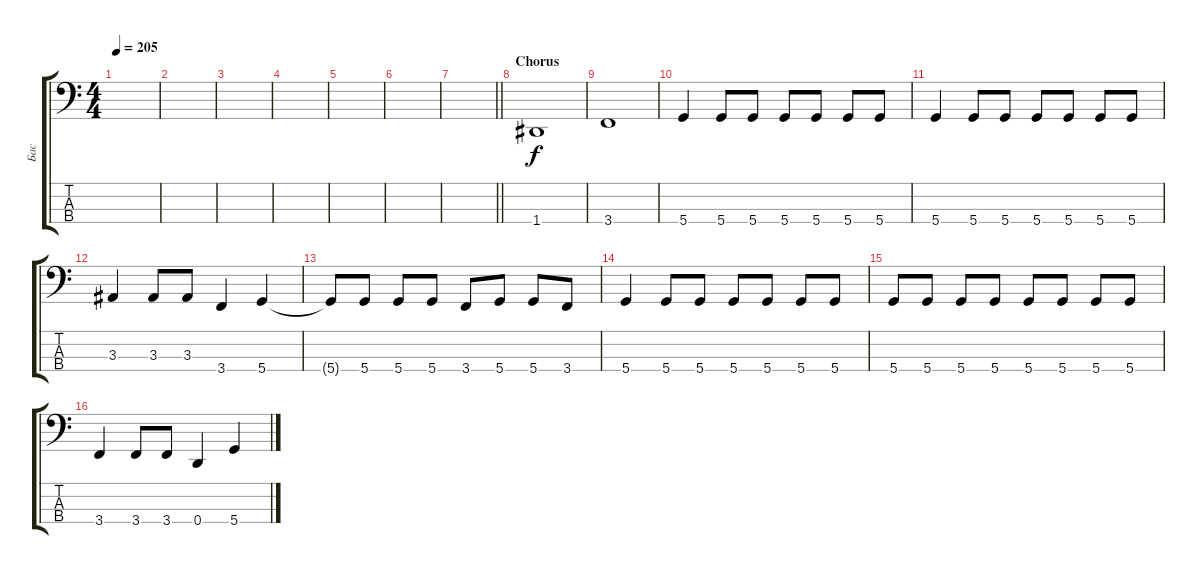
\track ("Бас" "Бас") {instrument electricbassfinger}
\staff {score tabs}
\tuning (F2 C2 G1 D1) {hide}
\ts (4 4)
\tempo 205
\clef f4
\ks aminor
|
|
|
|
|
|
\barLineRight lightlight
|
\section ("" "Chorus")
1.4.1 |
3.4.1 |
5.4.4 5.4.8 5.4.8 5.4.8 5.4.8 5.4.8 5.4.8 |
5.4.4 5.4.8 5.4.8 5.4.8 5.4.8 5.4.8 5.4.8 |
3.3.4 3.3.8 3.3.8 3.4.4 5.4.4 |
5.4{t}.8 5.4.8 5.4.8 5.4.8 3.4.8 5.4.8 5.4.8 3.4.8 |
5.4.4 5.4.8 5.4.8 5.4.8 5.4.8 5.4.8 5.4.8 |
5.4.8 5.4.8 5.4.8 5.4.8 5.4.8 5.4.8 5.4.8 5.4.8 |
3.4.4 3.4.8 3.4.8 0.4.4 5.4.4
